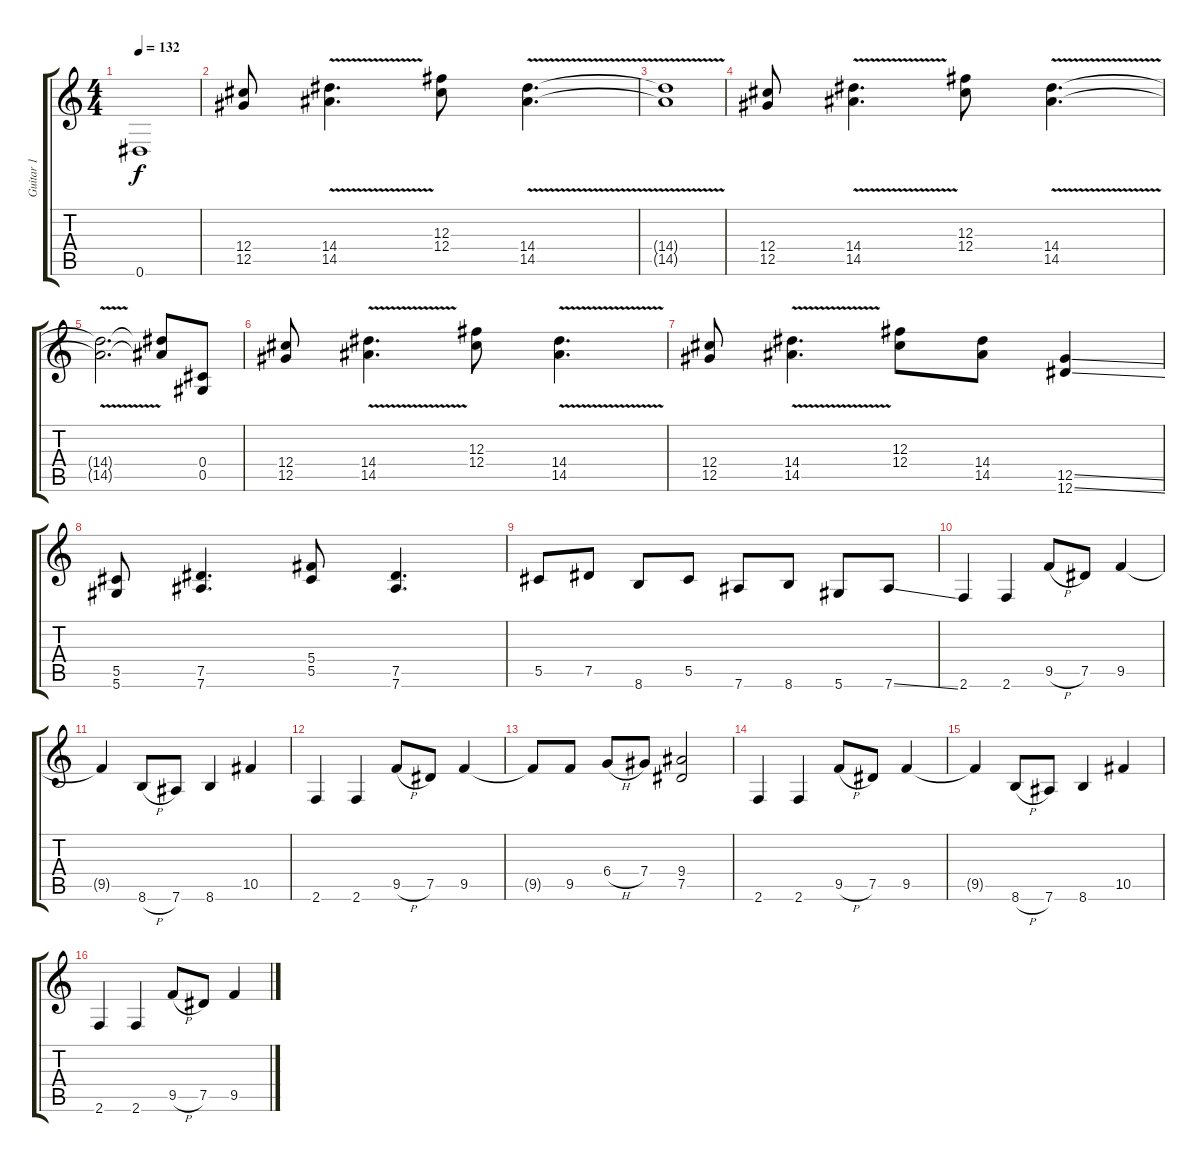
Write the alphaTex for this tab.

\track ("Guitar 1" "Guitar 1") {instrument distortionguitar}
\staff {score tabs}
\tuning (Eb4 Bb3 Gb3 Db3 Ab2 Eb2) {hide}
\ts (4 4)
\tempo 132
\clef g2
\ks c
0.6{t}.1{dy f} |
(12.4 12.5).8 (14.4{v} 14.5{v}).4{d} (12.3 12.4).8 (14.4{v} 14.5{v}).4{d} |
(14.4{t} 14.5{t}).1 |
(12.4 12.5).8 (14.4{v} 14.5{v}).4{d} (12.3 12.4).8 (14.4{v} 14.5{v}).4{d} |
(14.4{t} 14.5{t}).2{d} (14.4{t} 14.5{t}).8 (0.4 0.5).8 |
(12.4 12.5).8 (14.4{v} 14.5{v}).4{d} (12.3 12.4).8 (14.4{v} 14.5{v}).4{d} |
(12.4 12.5).8 (14.4{v} 14.5{v}).4{d} (12.3 12.4).8 (14.4 14.5).8 (12.5{ss} 12.6{ss}).4 |
(5.5 5.6).8 (7.5 7.6).4{d} (5.4 5.5).8 (7.5 7.6).4{d} |
5.5.8 7.5.8 8.6.8 5.5.8 7.6.8 8.6.8 5.6.8 7.6{ss}.8 |
2.6.4 2.6.4 9.5{h}.8 7.5.8 9.5.4 |
9.5{t}.4 8.6{h}.8 7.6.8 8.6.4 10.5.4 |
2.6.4 2.6.4 9.5{h}.8 7.5.8 9.5.4 |
9.5{t}.8 9.5.8 6.4{h}.8 7.4.8 (9.4 7.5).2 |
2.6.4 2.6.4 9.5{h}.8 7.5.8 9.5.4 |
9.5{t}.4 8.6{h}.8 7.6.8 8.6.4 10.5.4 |
2.6.4 2.6.4 9.5{h}.8 7.5.8 9.5.4
